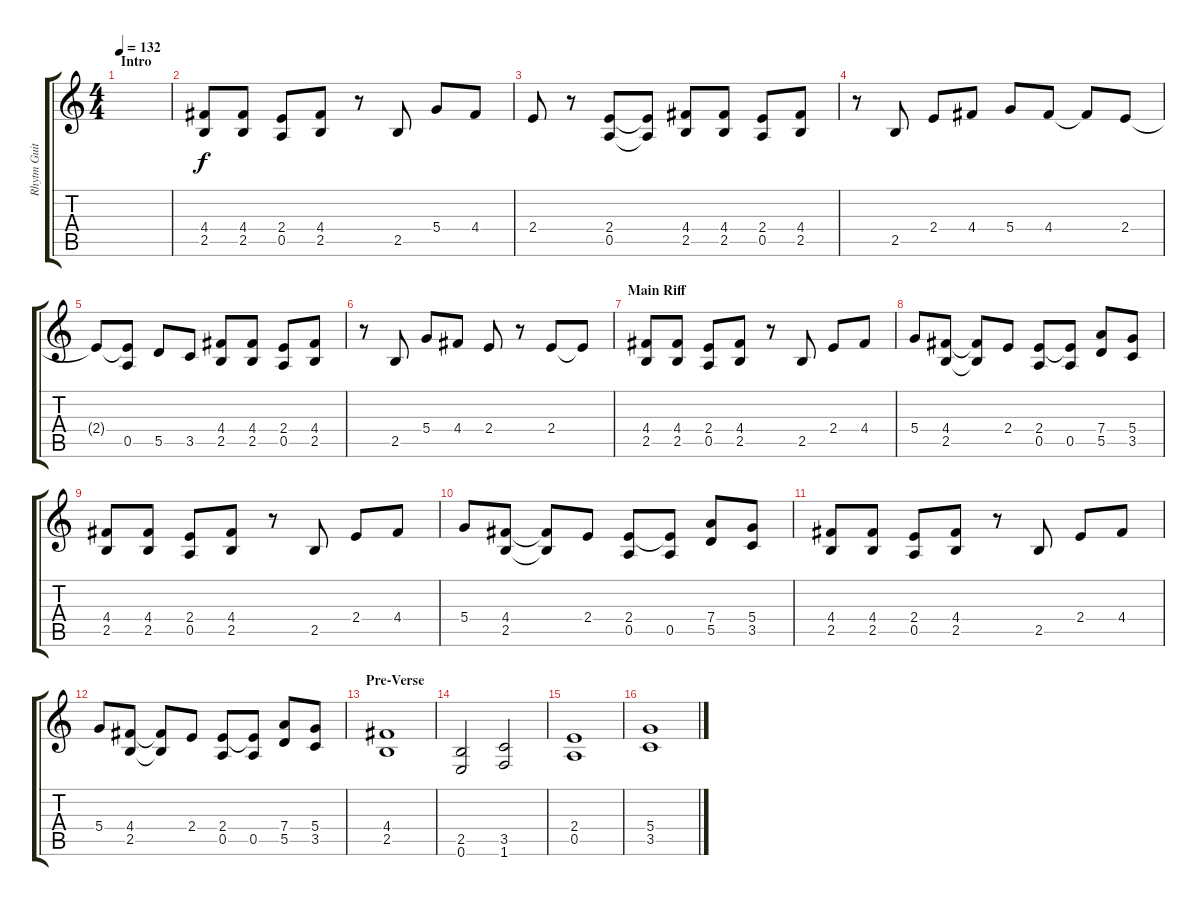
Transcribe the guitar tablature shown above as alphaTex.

\track ("Rhytm Guitar" "Rhytm Guit") {instrument distortionguitar}
\staff {score tabs}
\tuning (E4 B3 G3 D3 A2 E2) {hide}
\ts (4 4)
\section ("" "Intro")
\tempo 132
\clef g2
\ks c
|
(4.4 2.5).8 (4.4 2.5).8 (2.4 0.5).8 (4.4 2.5).8 r.8 2.5.8 5.4.8 4.4.8 |
2.4.8 r.8 (2.4 0.5).8 (2.4{t} 0.5{t}).8 (4.4 2.5).8 (4.4 2.5).8 (2.4 0.5).8 (4.4 2.5).8 |
r.8 2.5.8 2.4.8 4.4.8 5.4.8 4.4.8 4.4{t}.8 2.4.8 |
2.4{t}.8 (2.4{t} 0.5).8 5.5.8 3.5.8 (4.4 2.5).8 (4.4 2.5).8 (2.4 0.5).8 (4.4 2.5).8 |
r.8 2.5.8 5.4.8 4.4.8 2.4.8 r.8 2.4.8 2.4{t}.8 |
\section ("" "Main Riff")
(4.4 2.5).8 (4.4 2.5).8 (2.4 0.5).8 (4.4 2.5).8 r.8 2.5.8 2.4.8 4.4.8 |
5.4.8 (4.4 2.5).8 (4.4{t} 2.5{t}).8 2.4.8 (2.4 0.5).8 (2.4{t} 0.5).8 (7.4 5.5).8 (5.4 3.5).8 |
(4.4 2.5).8 (4.4 2.5).8 (2.4 0.5).8 (4.4 2.5).8 r.8 2.5.8 2.4.8 4.4.8 |
5.4.8 (4.4 2.5).8 (4.4{t} 2.5{t}).8 2.4.8 (2.4 0.5).8 (2.4{t} 0.5).8 (7.4 5.5).8 (5.4 3.5).8 |
(4.4 2.5).8 (4.4 2.5).8 (2.4 0.5).8 (4.4 2.5).8 r.8 2.5.8 2.4.8 4.4.8 |
5.4.8 (4.4 2.5).8 (4.4{t} 2.5{t}).8 2.4.8 (2.4 0.5).8 (2.4{t} 0.5).8 (7.4 5.5).8 (5.4 3.5).8 |
\section ("" "Pre-Verse")
(4.4 2.5).1 |
(2.5 0.6).2 (3.5 1.6).2 |
(2.4 0.5).1 |
(5.4 3.5).1
